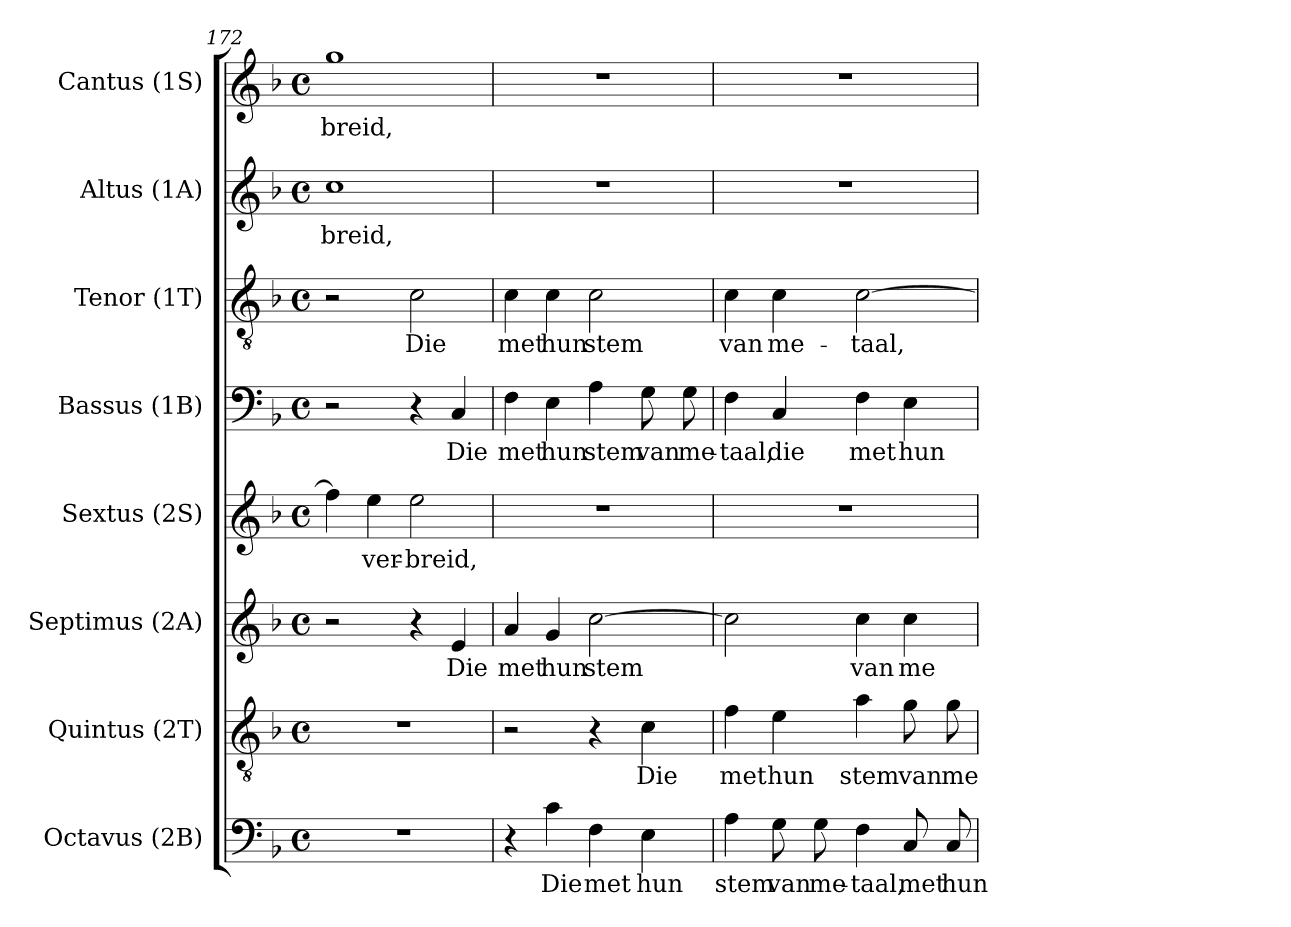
**kern	**text	**kern	**text	**kern	**text	**kern	**text	**kern	**text	**kern	**text	**kern	**text	**kern	**text
*part8	*part8	*part7	*part7	*part6	*part6	*part5	*part5	*part4	*part4	*part3	*part3	*part2	*part2	*part1	*part1
*staff8	*staff8	*staff7	*staff7	*staff6	*staff6	*staff5	*staff5	*staff4	*staff4	*staff3	*staff3	*staff2	*staff2	*staff1	*staff1
*I"Octavus (2B)	*	*I"Quintus (2T)	*	*I"Septimus (2A)	*	*I"Sextus (2S)	*	*I"Bassus (1B)	*	*I"Tenor (1T)	*	*I"Altus (1A)	*	*I"Cantus (1S)	*
*I'Octavus	*	*I'Quintus	*	*I'Septimus	*	*I'Sextus	*	*I'Bassus	*	*I'Tenor	*	*I'Altus	*	*I'Cantus	*
*clefF4	*	*clefGv2	*	*clefG2	*	*clefG2	*	*clefF4	*	*clefGv2	*	*clefG2	*	*clefG2	*
*k[b-]	*	*k[b-]	*	*k[b-]	*	*k[b-]	*	*k[b-]	*	*k[b-]	*	*k[b-]	*	*k[b-]	*
*F:	*	*F:	*	*F:	*	*F:	*	*F:	*	*F:	*	*F:	*	*F:	*
*M4/4	*	*M4/4	*	*M4/4	*	*M4/4	*	*M4/4	*	*M4/4	*	*M4/4	*	*M4/4	*
*met(c)	*	*met(c)	*	*met(c)	*	*met(c)	*	*met(c)	*	*met(c)	*	*met(c)	*	*met(c)	*
=172	=172	=172	=172	=172	=172	=172	=172	=172	=172	=172	=172	=172	=172	=172	=172
!	!	!	!	!	!	!	!	!	!	!	!	!	!LO:LY:b:color=#000000	!	!
!	!	!	!	!	!	!	!	!	!	!	!	!	!	!	!LO:LY:b:color=#000000
1r	.	1r	.	2r	.	4ffi\]	.	2r	.	2r	.	1cci	-breid,	1ggi	-breid,
!	!	!	!	!	!	!	!LO:LY:b:color=#000000	!	!	!	!	!	!	!	!
.	.	.	.	.	.	4eei\	ver-	.	.	.	.	.	.	.	.
!	!	!	!	!	!	!	!LO:LY:b:color=#000000	!	!	!	!	!	!	!	!
!	!	!	!	!	!	!	!	!	!	!	!LO:LY:b:color=#000000	!	!	!	!
.	.	.	.	4r	.	2eei\	-breid,	4r	.	2ci\	Die	.	.	.	.
!	!	!	!	!	!LO:LY:b:color=#000000	!	!	!	!	!	!	!	!	!	!
!	!	!	!	!	!	!	!	!	!LO:LY:b:color=#000000	!	!	!	!	!	!
.	.	.	.	4ei/	Die	.	.	4Ci/	Die	.	.	.	.	.	.
=173	=173	=173	=173	=173	=173	=173	=173	=173	=173	=173	=173	=173	=173	=173	=173
!	!	!	!	!	!LO:LY:b:color=#000000	!	!	!	!	!	!	!	!	!	!
!	!	!	!	!	!	!	!	!	!LO:LY:b:color=#000000	!	!	!	!	!	!
!	!	!	!	!	!	!	!	!	!	!	!LO:LY:b:color=#000000	!	!	!	!
4r	.	2r	.	4ai/	met	1r	.	4Fi\	met	4ci\	met	1r	.	1r	.
!	!LO:LY:b:color=#000000	!	!	!	!	!	!	!	!	!	!	!	!	!	!
!	!	!	!	!	!LO:LY:b:color=#000000	!	!	!	!	!	!	!	!	!	!
!	!	!	!	!	!	!	!	!	!LO:LY:b:color=#000000	!	!	!	!	!	!
!	!	!	!	!	!	!	!	!	!	!	!LO:LY:b:color=#000000	!	!	!	!
4ci\	Die	.	.	4gi/	hun	.	.	4Ei\	hun	4ci\	hun	.	.	.	.
!	!LO:LY:b:color=#000000	!	!	!	!	!	!	!	!	!	!	!	!	!	!
!	!	!	!	!	!LO:LY:b:color=#000000	!	!	!	!	!	!	!	!	!	!
!	!	!	!	!	!	!	!	!	!LO:LY:b:color=#000000	!	!	!	!	!	!
!	!	!	!	!	!	!	!	!	!	!	!LO:LY:b:color=#000000	!	!	!	!
4Fi\	met	4r	.	[>2cci\	stem	.	.	4Ai\	stem	2ci\	stem	.	.	.	.
!	!LO:LY:b:color=#000000	!	!	!	!	!	!	!	!	!	!	!	!	!	!
!	!	!	!LO:LY:b:color=#000000	!	!	!	!	!	!	!	!	!	!	!	!
!	!	!	!	!	!	!	!	!	!LO:LY:b:color=#000000	!	!	!	!	!	!
4Ei\	hun	4ci\	Die	.	.	.	.	8Gi\	van	.	.	.	.	.	.
!	!	!	!	!	!	!	!	!	!LO:LY:b:color=#000000	!	!	!	!	!	!
.	.	.	.	.	.	.	.	8Gi\	me-	.	.	.	.	.	.
!!LO:LB:g=z
=174	=174	=174	=174	=174	=174	=174	=174	=174	=174	=174	=174	=174	=174	=174	=174
!	!LO:LY:b:color=#000000	!	!	!	!	!	!	!	!	!	!	!	!	!	!
!	!	!	!LO:LY:b:color=#000000	!	!	!	!	!	!	!	!	!	!	!	!
!	!	!	!	!	!	!	!	!	!LO:LY:b:color=#000000	!	!	!	!	!	!
!	!	!	!	!	!	!	!	!	!	!	!LO:LY:b:color=#000000	!	!	!	!
4Ai\	stem	4fi\	met	2cci\]	.	1r	.	4Fi\	-taal,	4ci\	van	1r	.	1r	.
!	!LO:LY:b:color=#000000	!	!	!	!	!	!	!	!	!	!	!	!	!	!
!	!	!	!LO:LY:b:color=#000000	!	!	!	!	!	!	!	!	!	!	!	!
!	!	!	!	!	!	!	!	!	!LO:LY:b:color=#000000	!	!	!	!	!	!
!	!	!	!	!	!	!	!	!	!	!	!LO:LY:b:color=#000000	!	!	!	!
8Gi\	van	4ei\	hun	.	.	.	.	4Ci/	die	4ci\	me-	.	.	.	.
!	!LO:LY:b:color=#000000	!	!	!	!	!	!	!	!	!	!	!	!	!	!
8Gi\	me-	.	.	.	.	.	.	.	.	.	.	.	.	.	.
!	!LO:LY:b:color=#000000	!	!	!	!	!	!	!	!	!	!	!	!	!	!
!	!	!	!LO:LY:b:color=#000000	!	!	!	!	!	!	!	!	!	!	!	!
!	!	!	!	!	!LO:LY:b:color=#000000	!	!	!	!	!	!	!	!	!	!
!	!	!	!	!	!	!	!	!	!LO:LY:b:color=#000000	!	!	!	!	!	!
!	!	!	!	!	!	!	!	!	!	!	!LO:LY:b:color=#000000	!	!	!	!
4Fi\	-taal,	4ai\	stem	4cci\	van	.	.	4Fi\	met	[>2ci\	-taal,	.	.	.	.
!	!LO:LY:b:color=#000000	!	!	!	!	!	!	!	!	!	!	!	!	!	!
!	!	!	!LO:LY:b:color=#000000	!	!	!	!	!	!	!	!	!	!	!	!
!	!	!	!	!	!LO:LY:b:color=#000000	!	!	!	!	!	!	!	!	!	!
!	!	!	!	!	!	!	!	!	!LO:LY:b:color=#000000	!	!	!	!	!	!
8Ci/	met	8gi\	van	4cci\	me-	.	.	4Ei\	hun	.	.	.	.	.	.
!	!LO:LY:b:color=#000000	!	!	!	!	!	!	!	!	!	!	!	!	!	!
!	!	!	!LO:LY:b:color=#000000	!	!	!	!	!	!	!	!	!	!	!	!
8Ci/	hun	8gi\	me-	.	.	.	.	.	.	.	.	.	.	.	.
=	=	=	=	=	=	=	=	=	=	=	=	=	=	=	=
*-	*-	*-	*-	*-	*-	*-	*-	*-	*-	*-	*-	*-	*-	*-	*-
